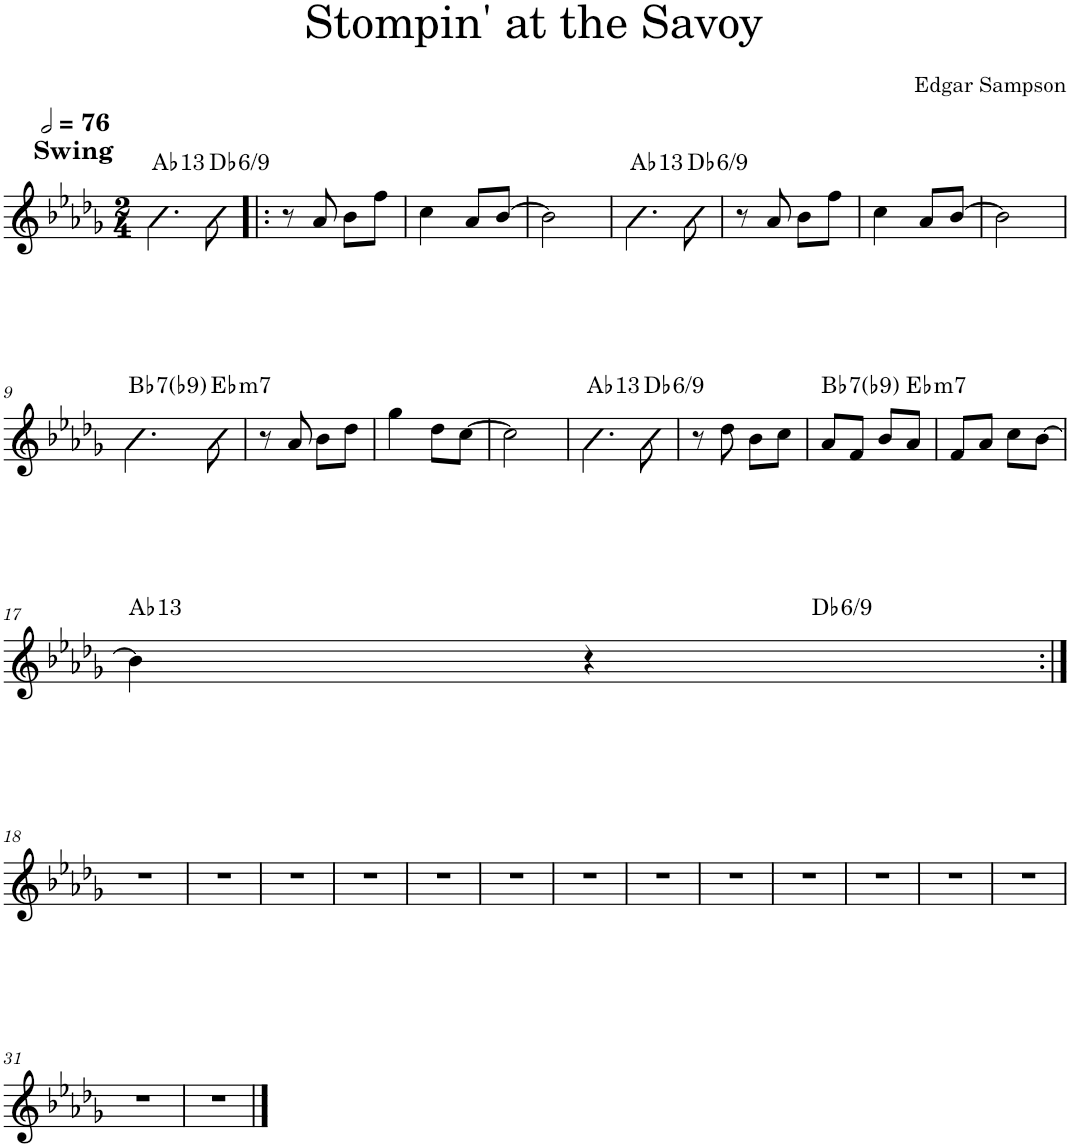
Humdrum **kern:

**kern	**harte
*part1	*part1
*staff1	*
*I"Piano	*
*I'Pno.	*
*clefG2	*
*k[b-e-a-d-g-]	*
*M2/4	*
*MM152	*
=1	=1
!LO:TX:a:B:t=Swing	!LO:H:kt=13
4.a-\	Ab:9(11,13)
!	!LO:H:kt=/6
8dd-\	Db:maj6(9)
=2!|:	=2!|:
8r	.
8a-/	.
8b-\L	.
8ff\J	.
=3	=3
4cc\	.
8a-/L	.
[8b-/J	.
=4	=4
2b-\]	.
=5	=5
!	!LO:H:kt=13
4.a-\	Ab:9(11,13)
!	!LO:H:kt=/6
8dd-\	Db:maj6(9)
=6	=6
8r	.
8a-/	.
8b-\L	.
8ff\J	.
=7	=7
4cc\	.
8a-/L	.
[8b-/J	.
=8	=8
2b-\]	.
!!LO:LB:g=z
=9	=9
!	!LO:H:kt=7
4.b-\	Bb:7(b9)
!	!LO:H:kt=m7
8ee-\	Eb:min7
=10	=10
8r	.
8a-/	.
8b-\L	.
8dd-\J	.
=11	=11
4gg-\	.
8dd-\L	.
[8cc\J	.
=12	=12
2cc\]	.
=13	=13
!	!LO:H:kt=13
4.a-\	Ab:9(11,13)
!	!LO:H:kt=/6
8dd-\	Db:maj6(9)
=14	=14
8r	.
8dd-\	.
8b-\L	.
8cc\J	.
=15	=15
!	!LO:H:kt=7
8a-/L	Bb:7(b9)
8f/J	.
8b-/L	.
!	!LO:H:kt=m7
8a-/J	Eb:min7
=16	=16
8f/L	.
8a-/J	.
8cc\L	.
[8b-\J	.
!!LO:LB:g=z
=17	=17
!	!LO:H:kt=13
*^	*
4b-\]	4.ryy	Ab:9(11,13)
4r	.	.
!	!	!LO:H:kt=/6
.	8ryy	Db:maj6(9)
*v	*v	*
!!LO:LB:g=z
=18:|!	=18:|!
2r	.
=19	=19
2r	.
=20	=20
2r	.
=21	=21
2r	.
=22	=22
2r	.
=23	=23
2r	.
=24	=24
2r	.
=25	=25
2r	.
=26	=26
2r	.
=27	=27
2r	.
=28	=28
2r	.
=29	=29
2r	.
=30	=30
2r	.
!!LO:LB:g=z
=31	=31
2r	.
=32	=32
2r	.
==	==
*-	*-
